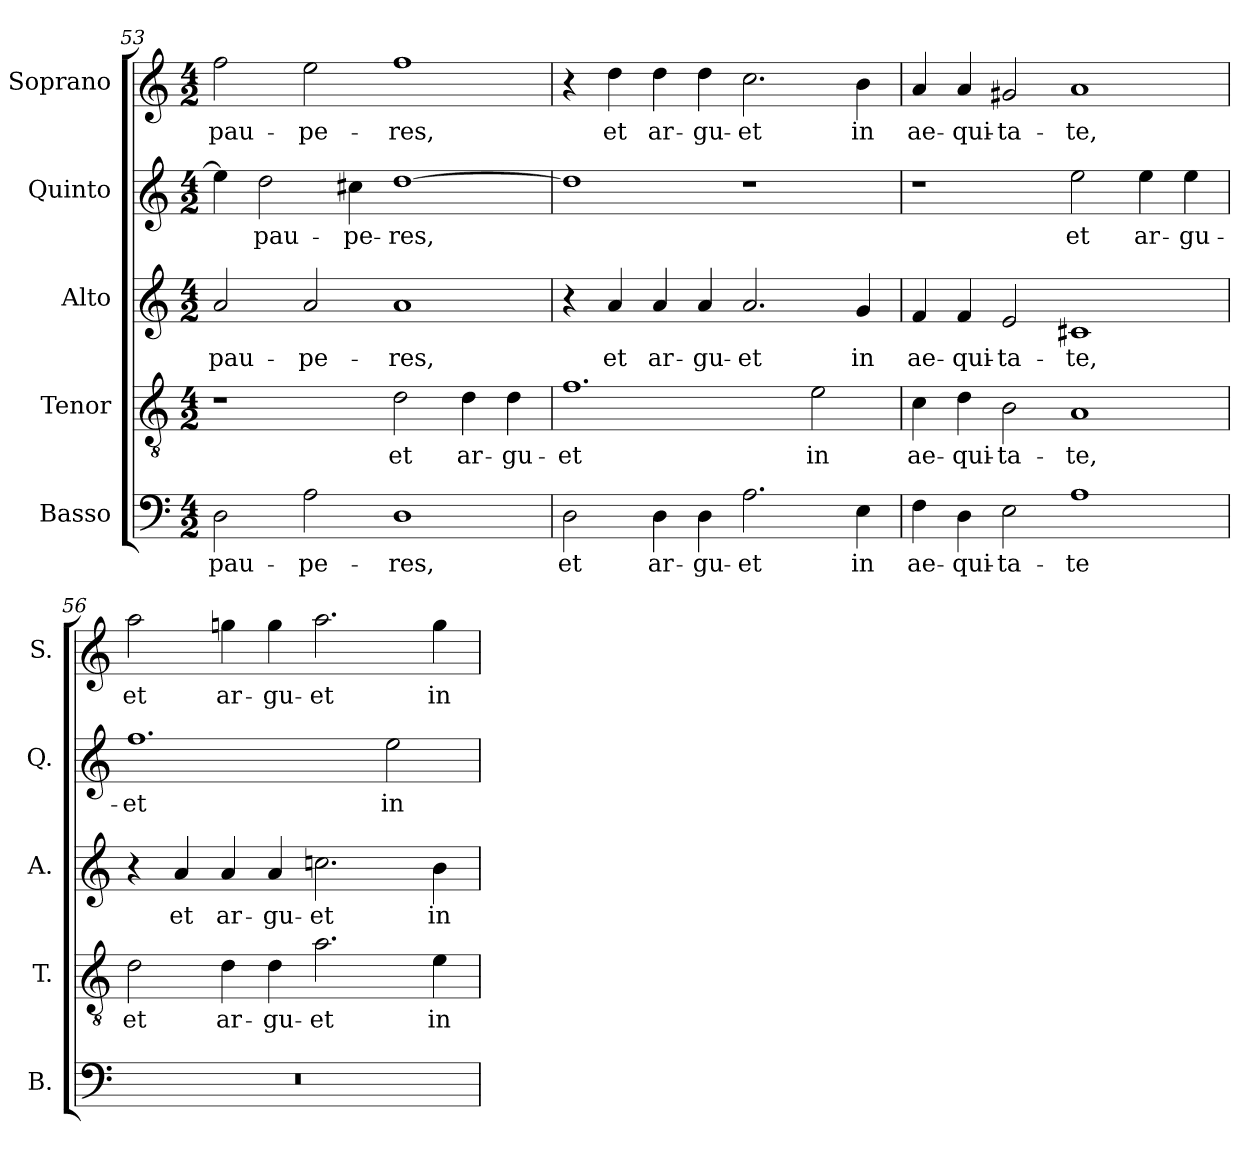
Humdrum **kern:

**kern	**text	**kern	**text	**kern	**text	**kern	**text	**kern	**text
*part5	*part5	*part4	*part4	*part3	*part3	*part2	*part2	*part1	*part1
*staff5	*staff5	*staff4	*staff4	*staff3	*staff3	*staff2	*staff2	*staff1	*staff1
*I"Basso	*	*I"Tenor	*	*I"Alto	*	*I"Quinto	*	*I"Soprano	*
*I'B.	*	*I'T.	*	*I'A.	*	*I'Q.	*	*I'S.	*
*clefF4	*	*clefGv2	*	*clefG2	*	*clefG2	*	*clefG2	*
*	*	*ITrd7c12	*	*	*	*	*	*	*
*k[]	*	*k[]	*	*k[]	*	*k[]	*	*k[]	*
*C:	*	*C:	*	*C:	*	*C:	*	*C:	*
*M4/2	*	*M4/2	*	*M4/2	*	*M4/2	*	*M4/2	*
=53	=53	=53	=53	=53	=53	=53	=53	=53	=53
!	!LO:LY:b:color=#000000	!	!	!	!	!	!	!	!
!	!	!	!	!	!LO:LY:b:color=#000000	!	!	!	!
!	!	!	!	!	!	!	!	!	!LO:LY:b:color=#000000
2Di\	pau-	1r	.	2ai/	pau-	4eei\]	.	2ffi\	pau-
!	!	!	!	!	!	!	!LO:LY:b:color=#000000	!	!
.	.	.	.	.	.	2ddi\	pau-	.	.
!	!LO:LY:b:color=#000000	!	!	!	!	!	!	!	!
!	!	!	!	!	!LO:LY:b:color=#000000	!	!	!	!
!	!	!	!	!	!	!	!	!	!LO:LY:b:color=#000000
2Ai\	-pe-	.	.	2ai/	-pe-	.	.	2eei\	-pe-
!	!	!	!	!	!	!	!LO:LY:b:color=#000000	!	!
.	.	.	.	.	.	4cc#Xi\	-pe-	.	.
!	!LO:LY:b:color=#000000	!	!	!	!	!	!	!	!
!	!	!	!LO:LY:b:color=#000000	!	!	!	!	!	!
!	!	!	!	!	!LO:LY:b:color=#000000	!	!	!	!
!	!	!	!	!	!	!	!LO:LY:b:color=#000000	!	!
!	!	!	!	!	!	!	!	!	!LO:LY:b:color=#000000
1Di	-res,	2Di\	et	1ai	-res,	[1ddi	-res,	1ffi	-res,
!	!	!	!LO:LY:b:color=#000000	!	!	!	!	!	!
.	.	4Di\	ar-	.	.	.	.	.	.
!	!	!	!LO:LY:b:color=#000000	!	!	!	!	!	!
.	.	4Di\	-gu-	.	.	.	.	.	.
=54	=54	=54	=54	=54	=54	=54	=54	=54	=54
!	!LO:LY:b:color=#000000	!	!	!	!	!	!	!	!
!	!	!	!LO:LY:b:color=#000000	!	!	!	!	!	!
2Di\	et	1.Fi	-et	4r	.	1ddi]	.	4r	.
!	!	!	!	!	!LO:LY:b:color=#000000	!	!	!	!
!	!	!	!	!	!	!	!	!	!LO:LY:b:color=#000000
.	.	.	.	4ai/	et	.	.	4ddi\	et
!	!LO:LY:b:color=#000000	!	!	!	!	!	!	!	!
!	!	!	!	!	!LO:LY:b:color=#000000	!	!	!	!
!	!	!	!	!	!	!	!	!	!LO:LY:b:color=#000000
4Di\	ar-	.	.	4ai/	ar-	.	.	4ddi\	ar-
!	!LO:LY:b:color=#000000	!	!	!	!	!	!	!	!
!	!	!	!	!	!LO:LY:b:color=#000000	!	!	!	!
!	!	!	!	!	!	!	!	!	!LO:LY:b:color=#000000
4Di\	-gu-	.	.	4ai/	-gu-	.	.	4ddi\	-gu-
!	!LO:LY:b:color=#000000	!	!	!	!	!	!	!	!
!	!	!	!	!	!LO:LY:b:color=#000000	!	!	!	!
!	!	!	!	!	!	!	!	!	!LO:LY:b:color=#000000
2.Ai\	-et	.	.	2.ai/	-et	1r	.	2.cci\	-et
!	!	!	!LO:LY:b:color=#000000	!	!	!	!	!	!
.	.	2Ei\	in	.	.	.	.	.	.
!	!LO:LY:b:color=#000000	!	!	!	!	!	!	!	!
!	!	!	!	!	!LO:LY:b:color=#000000	!	!	!	!
!	!	!	!	!	!	!	!	!	!LO:LY:b:color=#000000
4Ei\	in	.	.	4gi/	in	.	.	4bi\	in
=55	=55	=55	=55	=55	=55	=55	=55	=55	=55
!	!LO:LY:b:color=#000000	!	!	!	!	!	!	!	!
!	!	!	!LO:LY:b:color=#000000	!	!	!	!	!	!
!	!	!	!	!	!LO:LY:b:color=#000000	!	!	!	!
!	!	!	!	!	!	!	!	!	!LO:LY:b:color=#000000
4Fi\	ae-	4Ci\	ae-	4fi/	ae-	1r	.	4ai/	ae-
!	!LO:LY:b:color=#000000	!	!	!	!	!	!	!	!
!	!	!	!LO:LY:b:color=#000000	!	!	!	!	!	!
!	!	!	!	!	!LO:LY:b:color=#000000	!	!	!	!
!	!	!	!	!	!	!	!	!	!LO:LY:b:color=#000000
4Di\	-qui-	4Di\	-qui-	4fi/	-qui-	.	.	4ai/	-qui-
!	!LO:LY:b:color=#000000	!	!	!	!	!	!	!	!
!	!	!	!LO:LY:b:color=#000000	!	!	!	!	!	!
!	!	!	!	!	!LO:LY:b:color=#000000	!	!	!	!
!	!	!	!	!	!	!	!	!	!LO:LY:b:color=#000000
2Ei\	-ta-	2BBi\	-ta-	2ei/	-ta-	.	.	2g#Xi/	-ta-
!	!LO:LY:b:color=#000000	!	!	!	!	!	!	!	!
!	!	!	!LO:LY:b:color=#000000	!	!	!	!	!	!
!	!	!	!	!	!LO:LY:b:color=#000000	!	!	!	!
!	!	!	!	!	!	!	!LO:LY:b:color=#000000	!	!
!	!	!	!	!	!	!	!	!	!LO:LY:b:color=#000000
1Ai	-te	1AAi	-te,	1c#Xi	-te,	2eei\	et	1ai	-te,
!	!	!	!	!	!	!	!LO:LY:b:color=#000000	!	!
.	.	.	.	.	.	4eei\	ar-	.	.
!	!	!	!	!	!	!	!LO:LY:b:color=#000000	!	!
.	.	.	.	.	.	4eei\	-gu-	.	.
!!LO:LB:g=z
=56	=56	=56	=56	=56	=56	=56	=56	=56	=56
!LO:N:vis=1	!	!	!	!	!	!	!	!	!
!	!	!	!LO:LY:b:color=#000000	!	!	!	!	!	!
!	!	!	!	!	!	!	!LO:LY:b:color=#000000	!	!
!	!	!	!	!	!	!	!	!	!LO:LY:b:color=#000000
0r	.	2Di\	et	4r	.	1.ffi	-et	2aai\	et
!	!	!	!	!	!LO:LY:b:color=#000000	!	!	!	!
.	.	.	.	4ai/	et	.	.	.	.
!	!	!	!LO:LY:b:color=#000000	!	!	!	!	!	!
!	!	!	!	!	!LO:LY:b:color=#000000	!	!	!	!
!	!	!	!	!	!	!	!	!	!LO:LY:b:color=#000000
.	.	4Di\	ar-	4ai/	ar-	.	.	4ggni\	ar-
!	!	!	!LO:LY:b:color=#000000	!	!	!	!	!	!
!	!	!	!	!	!LO:LY:b:color=#000000	!	!	!	!
!	!	!	!	!	!	!	!	!	!LO:LY:b:color=#000000
.	.	4Di\	-gu-	4ai/	-gu-	.	.	4ggi\	-gu-
!	!	!	!LO:LY:b:color=#000000	!	!	!	!	!	!
!	!	!	!	!	!LO:LY:b:color=#000000	!	!	!	!
!	!	!	!	!	!	!	!	!	!LO:LY:b:color=#000000
.	.	2.Ai\	-et	2.ccni\	-et	.	.	2.aai\	-et
!	!	!	!	!	!	!	!LO:LY:b:color=#000000	!	!
.	.	.	.	.	.	2eei\	in	.	.
!	!	!	!LO:LY:b:color=#000000	!	!	!	!	!	!
!	!	!	!	!	!LO:LY:b:color=#000000	!	!	!	!
!	!	!	!	!	!	!	!	!	!LO:LY:b:color=#000000
.	.	4Ei\	in	4bi\	in	.	.	4ggi\	in
=	=	=	=	=	=	=	=	=	=
*-	*-	*-	*-	*-	*-	*-	*-	*-	*-
